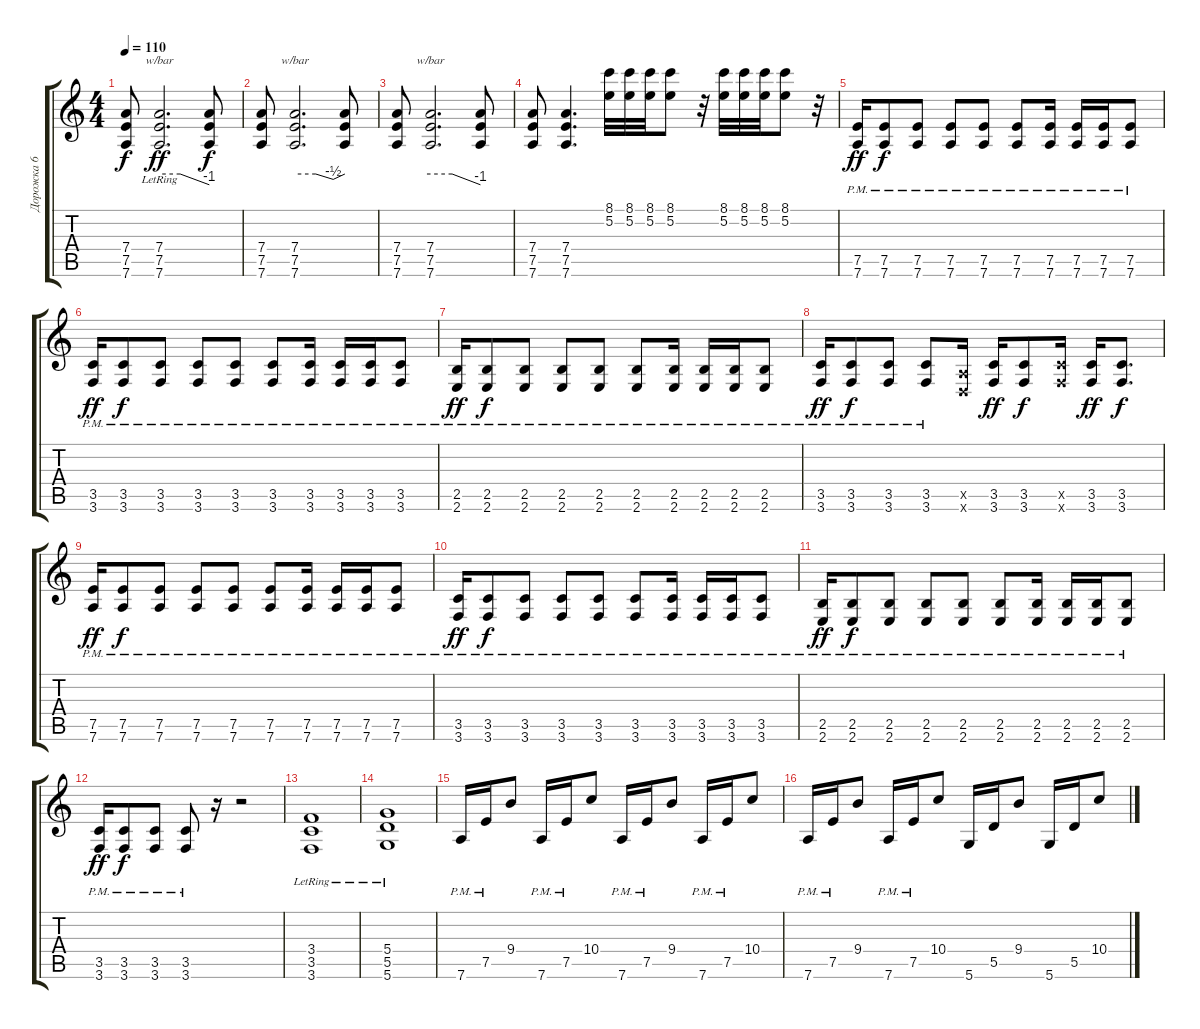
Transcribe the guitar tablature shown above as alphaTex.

\track ("Дорожка 6" "Дорожка 6") {instrument overdrivenguitar}
\staff {score tabs}
\tuning (E4 B3 G3 D3 A2 D2) {hide}
\ts (4 4)
\tempo 110
\clef g2
\ks c
(7.4 7.5 7.6).8{dy f} (7.4 7.5{lr} 7.6).2{d tbe (custom default 0 0 25 0 60 -4) dy ff} (7.4{t} 7.5{t} 7.6{t}).8{dy f} |
(7.4 7.5 7.6).8 (7.4 7.5 7.6).2{d tbe (custom default 0 0 25 0 46 -2 60 0)} (7.4{t} 7.5{t} 7.6{t}).8 |
(7.4 7.5 7.6).8 (7.4 7.5 7.6).2{d tbe (custom default 0 0 26 0 60 -4)} (7.4{t} 7.5{t} 7.6{t}).8 |
(7.4 7.5 7.6).8 (7.4 7.5 7.6).4{d} (8.1 5.2).32 (8.1 5.2).32 (8.1 5.2).32 (8.1 5.2).8 r.32 (8.1 5.2).32 (8.1 5.2).32 (8.1 5.2).32 (8.1 5.2).8 r.32 |
(7.5{pm} 7.6{pm}).16{dy ff} (7.5{pm} 7.6{pm}).8{dy f} (7.5{pm} 7.6{pm}).8 (7.5{pm} 7.6{pm}).8 (7.5{pm} 7.6{pm}).8 (7.5{pm} 7.6{pm}).8 (7.5{pm} 7.6{pm}).16 (7.5{pm} 7.6{pm}).16 (7.5{pm} 7.6{pm}).16 (7.5{pm} 7.6{pm}).8 |
(3.5{pm} 3.6{pm}).16{dy ff} (3.5{pm} 3.6{pm}).8{dy f} (3.5{pm} 3.6{pm}).8 (3.5{pm} 3.6{pm}).8 (3.5{pm} 3.6{pm}).8 (3.5{pm} 3.6{pm}).8 (3.5{pm} 3.6{pm}).16 (3.5{pm} 3.6{pm}).16 (3.5{pm} 3.6{pm}).16 (3.5{pm} 3.6{pm}).8 |
(2.5{pm} 2.6{pm}).16{dy ff} (2.5{pm} 2.6{pm}).8{dy f} (2.5 2.6{pm}).8 (2.5 2.6{pm}).8 (2.5 2.6{pm}).8 (2.5 2.6{pm}).8 (2.5 2.6{pm}).16 (2.5{pm} 2.6{pm}).16 (2.5{pm} 2.6{pm}).16 (2.5{pm} 2.6{pm}).8 |
(3.5{pm} 3.6{pm}).16{dy ff} (3.5{pm} 3.6{pm}).8{dy f} (3.5 3.6{pm}).8 (3.5{pm} 3.6{pm}).8 (0.5{x} 0.6{x}).16 (3.5 3.6).16{dy ff} (3.5 3.6).8{dy f} (3.5{x} 3.6{x}).16 (3.5 3.6).16{dy ff} (3.5 3.6).8{d dy f} |
(7.5{pm} 7.6{pm}).16{dy ff} (7.5{pm} 7.6{pm}).8{dy f} (7.5{pm} 7.6{pm}).8 (7.5{pm} 7.6{pm}).8 (7.5{pm} 7.6{pm}).8 (7.5{pm} 7.6{pm}).8 (7.5{pm} 7.6{pm}).16 (7.5{pm} 7.6{pm}).16 (7.5{pm} 7.6{pm}).16 (7.5{pm} 7.6{pm}).8 |
(3.5{pm} 3.6{pm}).16{dy ff} (3.5{pm} 3.6{pm}).8{dy f} (3.5{pm} 3.6{pm}).8 (3.5{pm} 3.6{pm}).8 (3.5{pm} 3.6{pm}).8 (3.5{pm} 3.6{pm}).8 (3.5{pm} 3.6{pm}).16 (3.5{pm} 3.6{pm}).16 (3.5{pm} 3.6{pm}).16 (3.5{pm} 3.6{pm}).8 |
(2.5{pm} 2.6{pm}).16{dy ff} (2.5{pm} 2.6{pm}).8{dy f} (2.5 2.6{pm}).8 (2.5 2.6{pm}).8 (2.5 2.6{pm}).8 (2.5 2.6{pm}).8 (2.5 2.6{pm}).16 (2.5{pm} 2.6{pm}).16 (2.5{pm} 2.6{pm}).16 (2.5{pm} 2.6{pm}).8 |
(3.5{pm} 3.6{pm}).16{dy ff} (3.5{pm} 3.6{pm}).8{dy f} (3.5 3.6{pm}).8 (3.5{pm} 3.6{pm}).8 r.16 r.2 |
(3.4{lr} 3.5{lr} 3.6{lr}).1 |
(5.4 5.5{lr} 5.6{lr}).1 |
7.6{pm}.16 7.5{pm}.16 9.4.8 7.6{pm}.16 7.5{pm}.16 10.4.8 7.6{pm}.16 7.5{pm}.16 9.4.8 7.6{pm}.16 7.5{pm}.16 10.4.8 |
7.6{pm}.16 7.5{pm}.16 9.4.8 7.6{pm}.16 7.5{pm}.16 10.4.8 5.6.16 5.5.16 9.4.8 5.6.16 5.5.16 10.4.8
